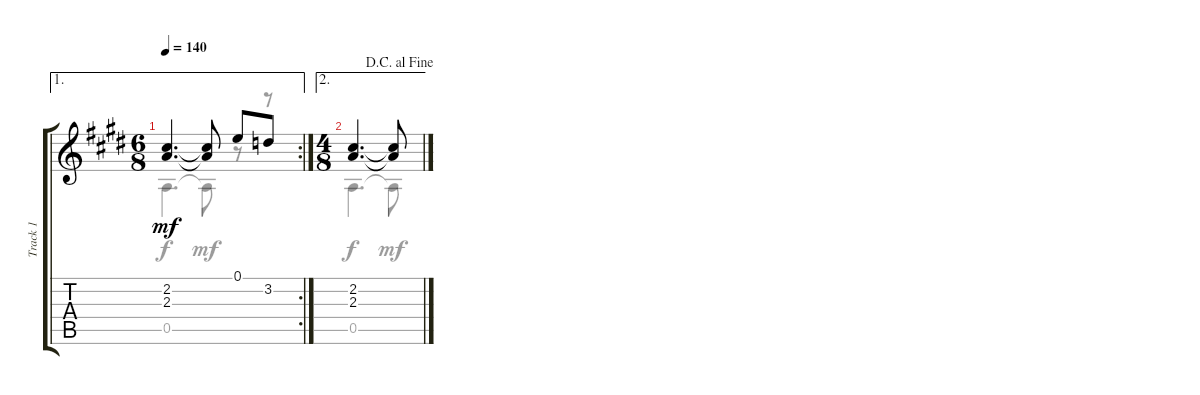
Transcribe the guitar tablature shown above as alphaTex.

\track ("Track 1" "Track 1") {instrument acousticguitarsteel}
\staff {score tabs}
\tuning (E4 B3 G3 D3 A2 E2) {hide}
\voice
\ae 1
\rc 2
\ts (6 8)
\tempo 140
\clef g2
\ks e
(2.2 2.3).4{d dy mf} (2.2{t} 2.3{t}).8{beam split} 0.1.8{beam Up beam merge} 3.2.8{beam Up} |
\ae 2
\ts (4 8)
\jump dacapoalfine
(2.2 2.3).4{d} (2.2{t} 2.3{t}).8
\voice
\clef g2
\ottava regular
\simile none
\ks e
0.5.4{d dy f} 0.5{t}.8{dy mf} r.8 r.8 |
0.5.4{d dy f} 0.5{t}.8{dy mf}
